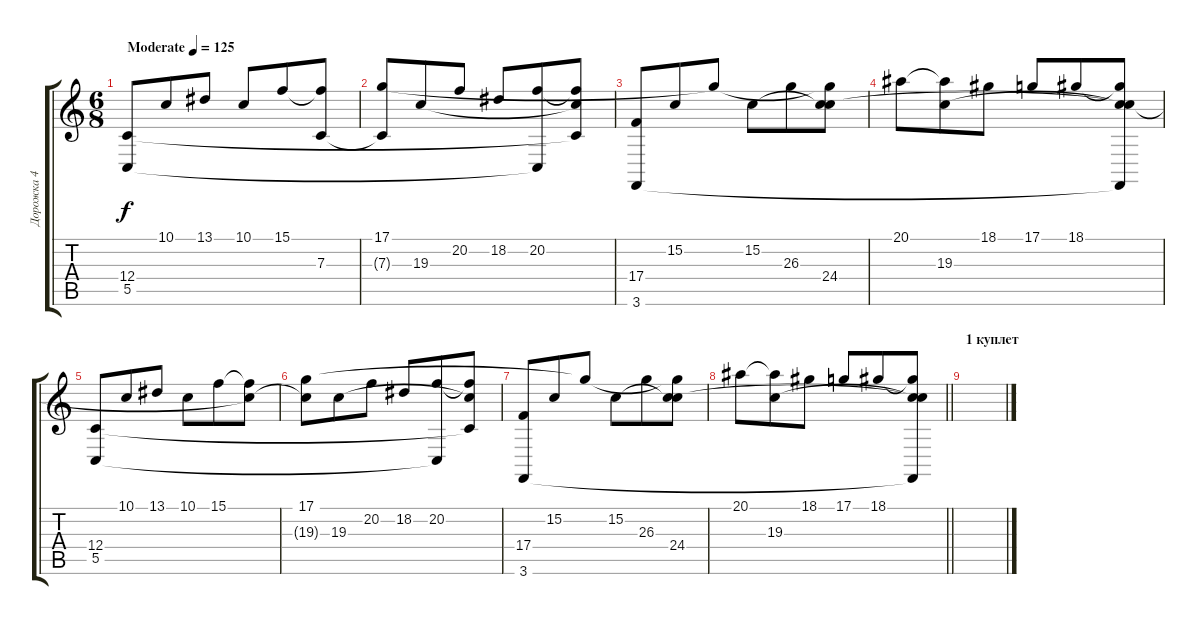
\track ("Дорожка 4" "Дорожка 4") {instrument brightacousticpiano}
\staff {score tabs}
\tuning (D4 A3 F3 C3 G2 D2) {hide}
\ts (6 8)
\tempo (125 "Moderate")
\clef g2
\ks c
(12.4 5.5).8{dy f instrument brightacousticpiano} 10.1.8 13.1.8 10.1.8 15.1.8 (15.1{t} 7.3).8 |
(17.1 7.3{t}).8 19.3.8 20.2.8 18.2.8 (20.2 5.5{t}).8 (20.2{t} 19.3{t} 12.4{t}).8 |
(17.4 3.6).8 15.2.8 17.1{t}.8 15.2.8 26.3.8 (17.1{t} 15.2{t} 24.4).8 |
20.1.8 (20.1{t} 19.3).8 18.1.8 17.1.8 18.1.8 (18.1{t} 19.3{t} 24.4{t} 3.6{t}).8 |
(12.4 5.5).8 10.1.8 13.1.8 10.1.8 15.1.8 (15.1{t} 19.3{t}).8 |
(17.1 19.3{t}).8 19.3.8 20.2.8 18.2.8 (20.2 5.5{t}).8 (20.2{t} 19.3{t} 12.4{t}).8 |
(17.4 3.6).8 15.2.8 17.1{t}.8 15.2.8 26.3.8 (17.1{t} 15.2{t} 24.4).8 |
\barLineRight lightlight
20.1.8 (20.1{t} 19.3).8 18.1.8 17.1.8 18.1.8 (18.1{t} 19.3{t} 24.4{t} 3.6{t}).8 |
\section ("" "1 куплет")
